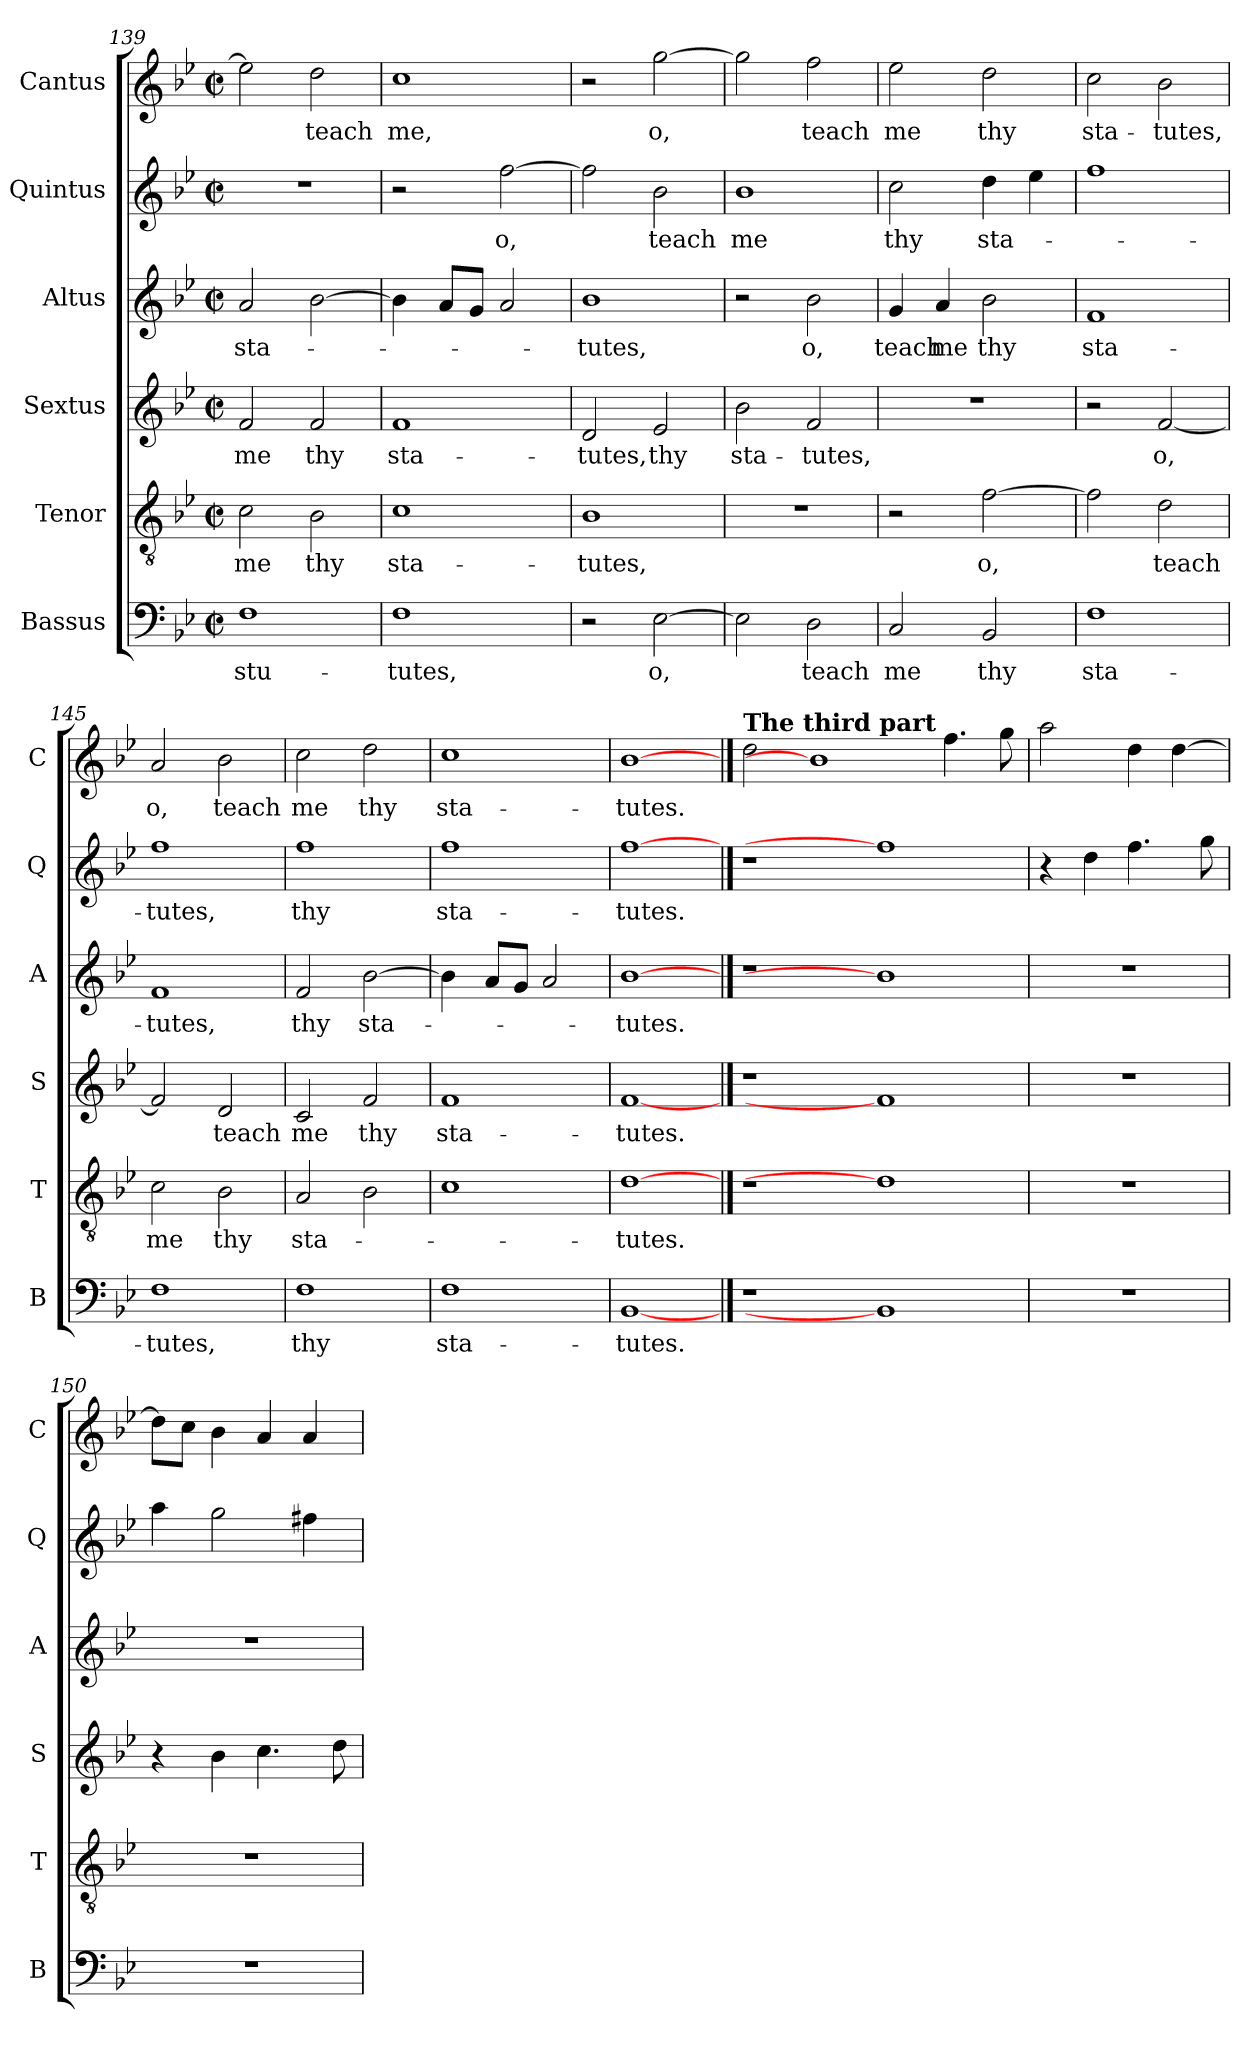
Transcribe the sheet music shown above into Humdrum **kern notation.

**kern	**text	**kern	**text	**kern	**text	**kern	**text	**kern	**text	**kern	**text
*part6	*part6	*part5	*part5	*part4	*part4	*part3	*part3	*part2	*part2	*part1	*part1
*staff6	*staff6	*staff5	*staff5	*staff4	*staff4	*staff3	*staff3	*staff2	*staff2	*staff1	*staff1
*I"Bassus	*	*I"Tenor	*	*I"Sextus	*	*I"Altus	*	*I"Quintus	*	*I"Cantus	*
*I'B	*	*I'T	*	*I'S	*	*I'A	*	*I'Q	*	*I'C	*
*clefF4	*	*clefGv2	*	*clefG2	*	*clefG2	*	*clefG2	*	*clefG2	*
*k[b-e-]	*	*k[b-e-]	*	*k[b-e-]	*	*k[b-e-]	*	*k[b-e-]	*	*k[b-e-]	*
*B-:	*	*B-:	*	*B-:	*	*B-:	*	*B-:	*	*B-:	*
*M2/2	*	*M2/2	*	*M2/2	*	*M2/2	*	*M2/2	*	*M2/2	*
*met(c|)	*	*met(c|)	*	*met(c|)	*	*met(c|)	*	*met(c|)	*	*met(c|)	*
=139	=139	=139	=139	=139	=139	=139	=139	=139	=139	=139	=139
!	!LO:LY:b	!	!LO:LY:b	!	!LO:LY:b	!	!LO:LY:b	!	!	!	!
1F	stu-	2c\	me	2f/	me	2a/	sta-	1r	.	2ee-\]	.
!	!	!	!LO:LY:b	!	!LO:LY:b	!	!	!	!	!	!LO:LY:b
.	.	2B-\	thy	2f/	thy	[2b-\	.	.	.	2dd\	teach
!!LO:LB:g=z
=140	=140	=140	=140	=140	=140	=140	=140	=140	=140	=140	=140
!	!LO:LY:b	!	!LO:LY:b	!	!LO:LY:b	!	!	!	!	!	!LO:LY:b
1F	-tutes,	1c	sta-	1f	sta-	4b-\]	.	2r	.	1cc	me,
.	.	.	.	.	.	8a/L	.	.	.	.	.
.	.	.	.	.	.	8g/J	.	.	.	.	.
!	!	!	!	!	!	!	!	!	!LO:LY:b	!	!
.	.	.	.	.	.	2a/	.	[2ff\	o,	.	.
=141	=141	=141	=141	=141	=141	=141	=141	=141	=141	=141	=141
!	!	!	!LO:LY:b	!	!LO:LY:b	!	!LO:LY:b	!	!	!	!
2r	.	1B-	-tutes,	2d/	-tutes,	1b-	-tutes,	2ff\]	.	2r	.
!	!LO:LY:b	!	!	!	!LO:LY:b	!	!	!	!LO:LY:b	!	!LO:LY:b
[2E-\	o,	.	.	2e-/	thy	.	.	2b-\	teach	[2gg\	o,
=142	=142	=142	=142	=142	=142	=142	=142	=142	=142	=142	=142
!	!	!	!	!	!LO:LY:b	!	!	!	!LO:LY:b	!	!
2E-\]	.	1r	.	2b-\	sta-	2r	.	1b-	me	2gg\]	.
!	!LO:LY:b	!	!	!	!LO:LY:b	!	!LO:LY:b	!	!	!	!LO:LY:b
2D\	teach	.	.	2f/	-tutes,	2b-\	o,	.	.	2ff\	teach
=143	=143	=143	=143	=143	=143	=143	=143	=143	=143	=143	=143
!	!LO:LY:b	!	!	!	!	!	!LO:LY:b	!	!LO:LY:b	!	!LO:LY:b
2C/	me	2r	.	1r	.	4g/	teach	2cc\	thy	2ee-\	me
!	!	!	!	!	!	!	!LO:LY:b	!	!	!	!
.	.	.	.	.	.	4a/	me	.	.	.	.
!	!LO:LY:b	!	!LO:LY:b	!	!	!	!LO:LY:b	!	!LO:LY:b	!	!LO:LY:b
2BB-/	thy	[2f\	o,	.	.	2b-\	thy	4dd\	sta-	2dd\	thy
.	.	.	.	.	.	.	.	4ee-\	.	.	.
=144	=144	=144	=144	=144	=144	=144	=144	=144	=144	=144	=144
!	!LO:LY:b	!	!	!	!	!	!LO:LY:b	!	!	!	!LO:LY:b
1F	sta-	2f\]	.	2r	.	1f	sta-	1ff	.	2cc\	sta-
!	!	!	!LO:LY:b	!	!LO:LY:b	!	!	!	!	!	!LO:LY:b
.	.	2d\	teach	[2f/	o,	.	.	.	.	2b-\	-tutes,
=145	=145	=145	=145	=145	=145	=145	=145	=145	=145	=145	=145
!	!LO:LY:b	!	!LO:LY:b	!	!	!	!LO:LY:b	!	!LO:LY:b	!	!LO:LY:b
1F	-tutes,	2c\	me	2f/]	.	1f	-tutes,	1ff	-tutes,	2a/	o,
!	!	!	!LO:LY:b	!	!LO:LY:b	!	!	!	!	!	!LO:LY:b
.	.	2B-\	thy	2d/	teach	.	.	.	.	2b-\	teach
=146	=146	=146	=146	=146	=146	=146	=146	=146	=146	=146	=146
!	!LO:LY:b	!	!LO:LY:b	!	!LO:LY:b	!	!LO:LY:b	!	!LO:LY:b	!	!LO:LY:b
1F	thy	2A/	sta-	2c/	me	2f/	thy	1ff	thy	2cc\	me
!	!	!	!	!	!LO:LY:b	!	!LO:LY:b	!	!	!	!LO:LY:b
.	.	2B-\	.	2f/	thy	[2b-\	sta-	.	.	2dd\	thy
=147	=147	=147	=147	=147	=147	=147	=147	=147	=147	=147	=147
!	!LO:LY:b	!	!	!	!LO:LY:b	!	!	!	!LO:LY:b	!	!LO:LY:b
1F	sta-	1c	.	1f	sta-	4b-\]	.	1ff	sta-	1cc	sta-
.	.	.	.	.	.	8a/L	.	.	.	.	.
.	.	.	.	.	.	8g/J	.	.	.	.	.
.	.	.	.	.	.	2a/	.	.	.	.	.
=148	=148	=148	=148	=148	=148	=148	=148	=148	=148	=148	=148
!	!LO:LY:b	!	!LO:LY:b	!	!LO:LY:b	!	!LO:LY:b	!	!LO:LY:b	!	!LO:LY:b
[1BB-	-tutes.	[1d	-tutes.	[1f	-tutes.	[1b-	-tutes.	[1ff	-tutes.	[1b-	-tutes.
!!LO:PB:g=z
==148X5	==148X5	==148X5	==148X5	==148X5	==148X5	==148X5	==148X5	==148X5	==148X5	==148X5	==148X5
!	!	!	!	!	!	!	!	!	!	!LO:TX:a:B:t=The third part	!
1r	.	1r	.	1r	.	1r	.	1r	.	2dd\	.
.	.	.	.	.	.	.	.	.	.	1b-]	.
1BB-]	.	1d]	.	1f]	.	1b-]	.	1ff]	.	.	.
.	.	.	.	.	.	.	.	.	.	4.ff\	.
.	.	.	.	.	.	.	.	.	.	8gg\	.
=149	=149	=149	=149	=149	=149	=149	=149	=149	=149	=149	=149
1r	.	1r	.	1r	.	1r	.	4r	.	2aa\	.
.	.	.	.	.	.	.	.	4dd\	.	.	.
.	.	.	.	.	.	.	.	4.ff\	.	4dd\	.
.	.	.	.	.	.	.	.	.	.	[4dd\	.
.	.	.	.	.	.	.	.	8gg\	.	.	.
=150	=150	=150	=150	=150	=150	=150	=150	=150	=150	=150	=150
1r	.	1r	.	4r	.	1r	.	4aa\	.	8dd\L]	.
.	.	.	.	.	.	.	.	.	.	8cc\J	.
.	.	.	.	4b-\	.	.	.	2gg\	.	4b-\	.
.	.	.	.	4.cc\	.	.	.	.	.	4a/	.
.	.	.	.	.	.	.	.	4ff#X\	.	4a/	.
.	.	.	.	8dd\	.	.	.	.	.	.	.
=	=	=	=	=	=	=	=	=	=	=	=
*-	*-	*-	*-	*-	*-	*-	*-	*-	*-	*-	*-
